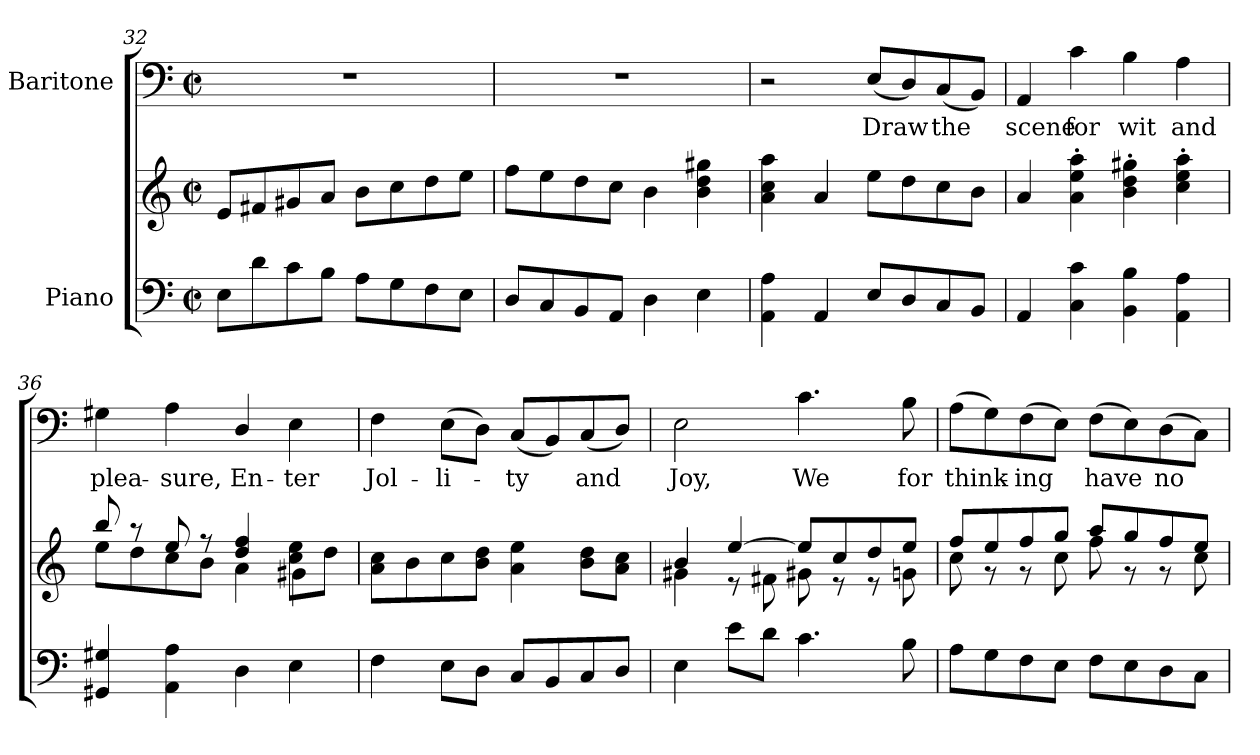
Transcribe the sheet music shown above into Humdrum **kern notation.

**kern	**kern	**kern	**text
*part2	*part2	*part1	*part1
*staff3	*staff2	*staff1	*staff1
*I"Piano	*	*I"Baritone	*
*clefF4	*clefG2	*clefF4	*
*k[]	*k[]	*k[]	*
*C:	*C:	*C:	*
*M2/2	*M2/2	*M2/2	*
*met(c|)	*met(c|)	*met(c|)	*
=32	=32	=32	=32
8Ei\L	8ei/L	1r	.
8di\	8f#Xi/	.	.
8ci\	8g#Xi/	.	.
8Bi\J	8ai/J	.	.
8Ai\L	8bi\L	.	.
8Gi\	8cci\	.	.
8Fi\	8ddi\	.	.
8Ei\J	8eei\J	.	.
=33	=33	=33	=33
8Di/L	8ffi\L	1r	.
8Ci/	8eei\	.	.
8BBi/	8ddi\	.	.
8AAi/J	8cci\J	.	.
4Di\	4bi\	.	.
4Ei\	4bi\ 4ddi 4gg#Xi	.	.
=34	=34	=34	=34
4AAi\ 4Ai	4ai\ 4cci 4aai	2r	.
4AAi/	4ai/	.	.
!	!	!	!LO:LY:b:color=#000000
8Ei/L	8eei\L	(8Ei/L	Draw
8Di/	8ddi\	8Di/)	.
!	!	!	!LO:LY:b:color=#000000
8Ci/	8cci\	(8Ci/	the
8BBi/J	8bi\J	8BBi/J)	.
!!LO:PB:g=z
=35	=35	=35	=35
!	!	!	!LO:LY:b:color=#000000
4AAi/	4ai/	4AAi/	scene
!	!	!	!LO:LY:b:color=#000000
4Ci\ 4ci	4ai\' 4eei' 4aai'	4ci\	for
!	!	!	!LO:LY:b:color=#000000
4BBi\ 4Bi	4bi\' 4ddi' 4gg#Xi'	4Bi\	wit
!	!	!	!LO:LY:b:color=#000000
4AAi\ 4Ai	4cci\' 4eei' 4aai'	4Ai\	and
=36	=36	=36	=36
*	*^	*	*
!	!	!	!	!LO:LY:b:color=#000000
4GG#Xi/ 4G#Xi	8bbi/	8eei\L	4G#Xi\	plea-
.	8r	8ddi\	.	.
!	!	!	!	!LO:LY:b:color=#000000
4AAi\ 4Ai	8eei/	8cci\	4Ai\	-sure,
.	8r	8bi\J	.	.
!	!	!	!	!LO:LY:b:color=#000000
4Di\	4ddi/ 4ffi	4ai\	4Di/	En-
!	!	!	!	!LO:LY:b:color=#000000
4Ei\	8cci\ 8eei\L	4g#Xi\	4Ei\	-ter
.	8ddi\J	.	.	.
*	*v	*v	*	*
=37	=37	=37	=37
!	!	!	!LO:LY:b:color=#000000
4Fi\	8ai\ 8cci\L	4Fi\	Jol-
.	8bi\	.	.
!	!	!	!LO:LY:b:color=#000000
8Ei\L	8cci\	(8Ei\L	-li-
8Di\J	8bi\ 8ddi\J	8Di\J)	.
!	!	!	!LO:LY:b:color=#000000
8Ci/L	4ai\ 4eei	(8Ci/L	-ty
8BBi/	.	8BBi/)	.
!	!	!	!LO:LY:b:color=#000000
8Ci/	8bi\ 8ddi\L	(8Ci/	and
8Di/J	8ai\ 8cci\J	8Di/J)	.
=38	=38	=38	=38
*	*^	*	*
!	!	!	!	!LO:LY:b:color=#000000
4Ei\	4bi/	4g#Xi\	2Ei\	Joy,
8ei\L	[4eei/	8r	.	.
8di\J	.	8f#Xi\	.	.
!	!	!	!	!LO:LY:b:color=#000000
4.ci\	8eei/L]	8g#Xi\	4.ci\	We
.	8cci/	8r	.	.
.	8ddi/	8r	.	.
!	!	!	!	!LO:LY:b:color=#000000
8Bi\	8eei/J	8gni\	8Bi\	for
!!LO:LB:g=z
=39	=39	=39	=39	=39
!	!	!	!	!LO:LY:b:color=#000000
8Ai\L	8ffi/L	8cci\	(8Ai\L	think-
8Gi\	8eei/	8r	8Gi\)	.
!	!	!	!	!LO:LY:b:color=#000000
8Fi\	8ffi/	8r	(8Fi\	-ing
8Ei\J	8ggi/J	8cci\	8Ei\J)	.
!	!	!	!	!LO:LY:b:color=#000000
8Fi\L	8aai/L	8ffi\	(8Fi\L	have
8Ei\	8ggi/	8r	8Ei\)	.
!	!	!	!	!LO:LY:b:color=#000000
8Di\	8ffi/	8r	(8Di\	no
8Ci\J	8eei/J	8cci\	8Ci\J)	.
*	*v	*v	*	*
=	=	=	=
*-	*-	*-	*-
